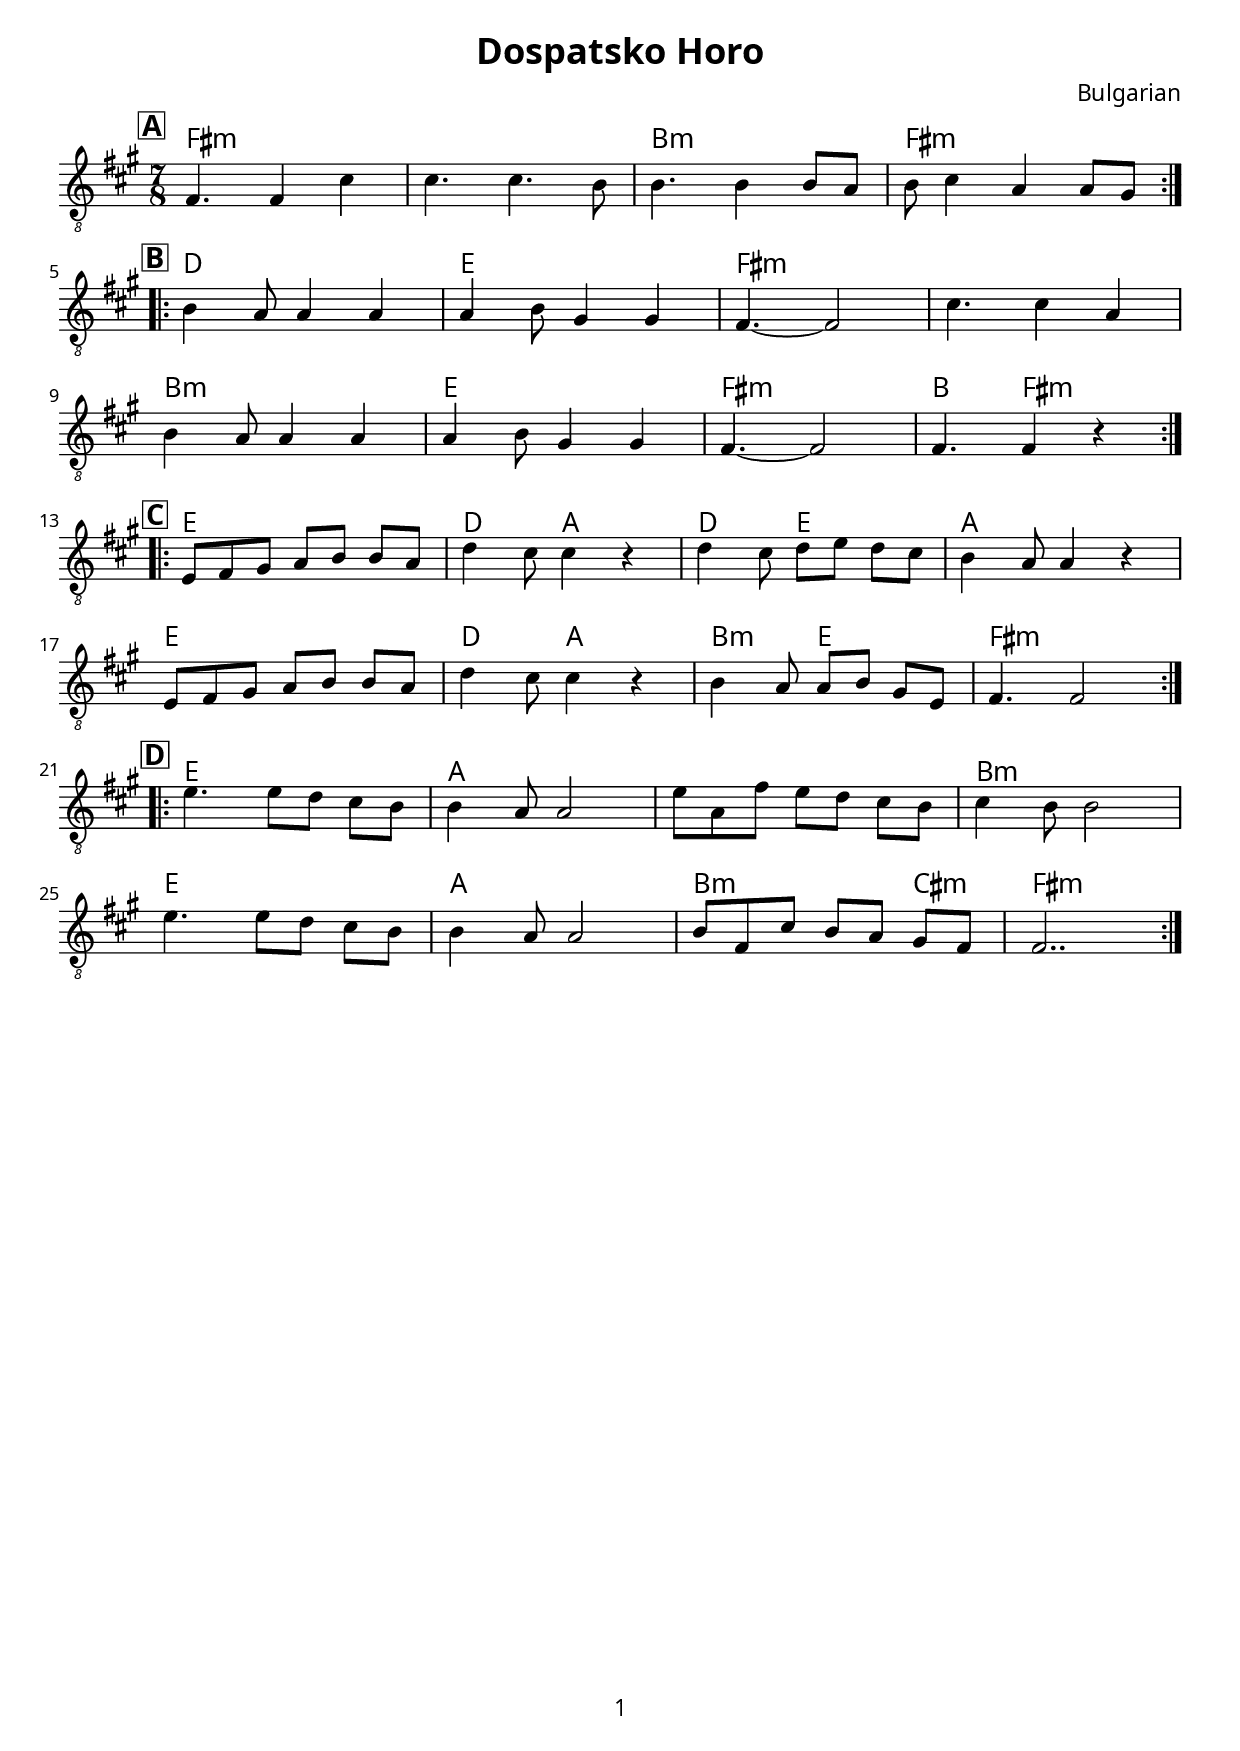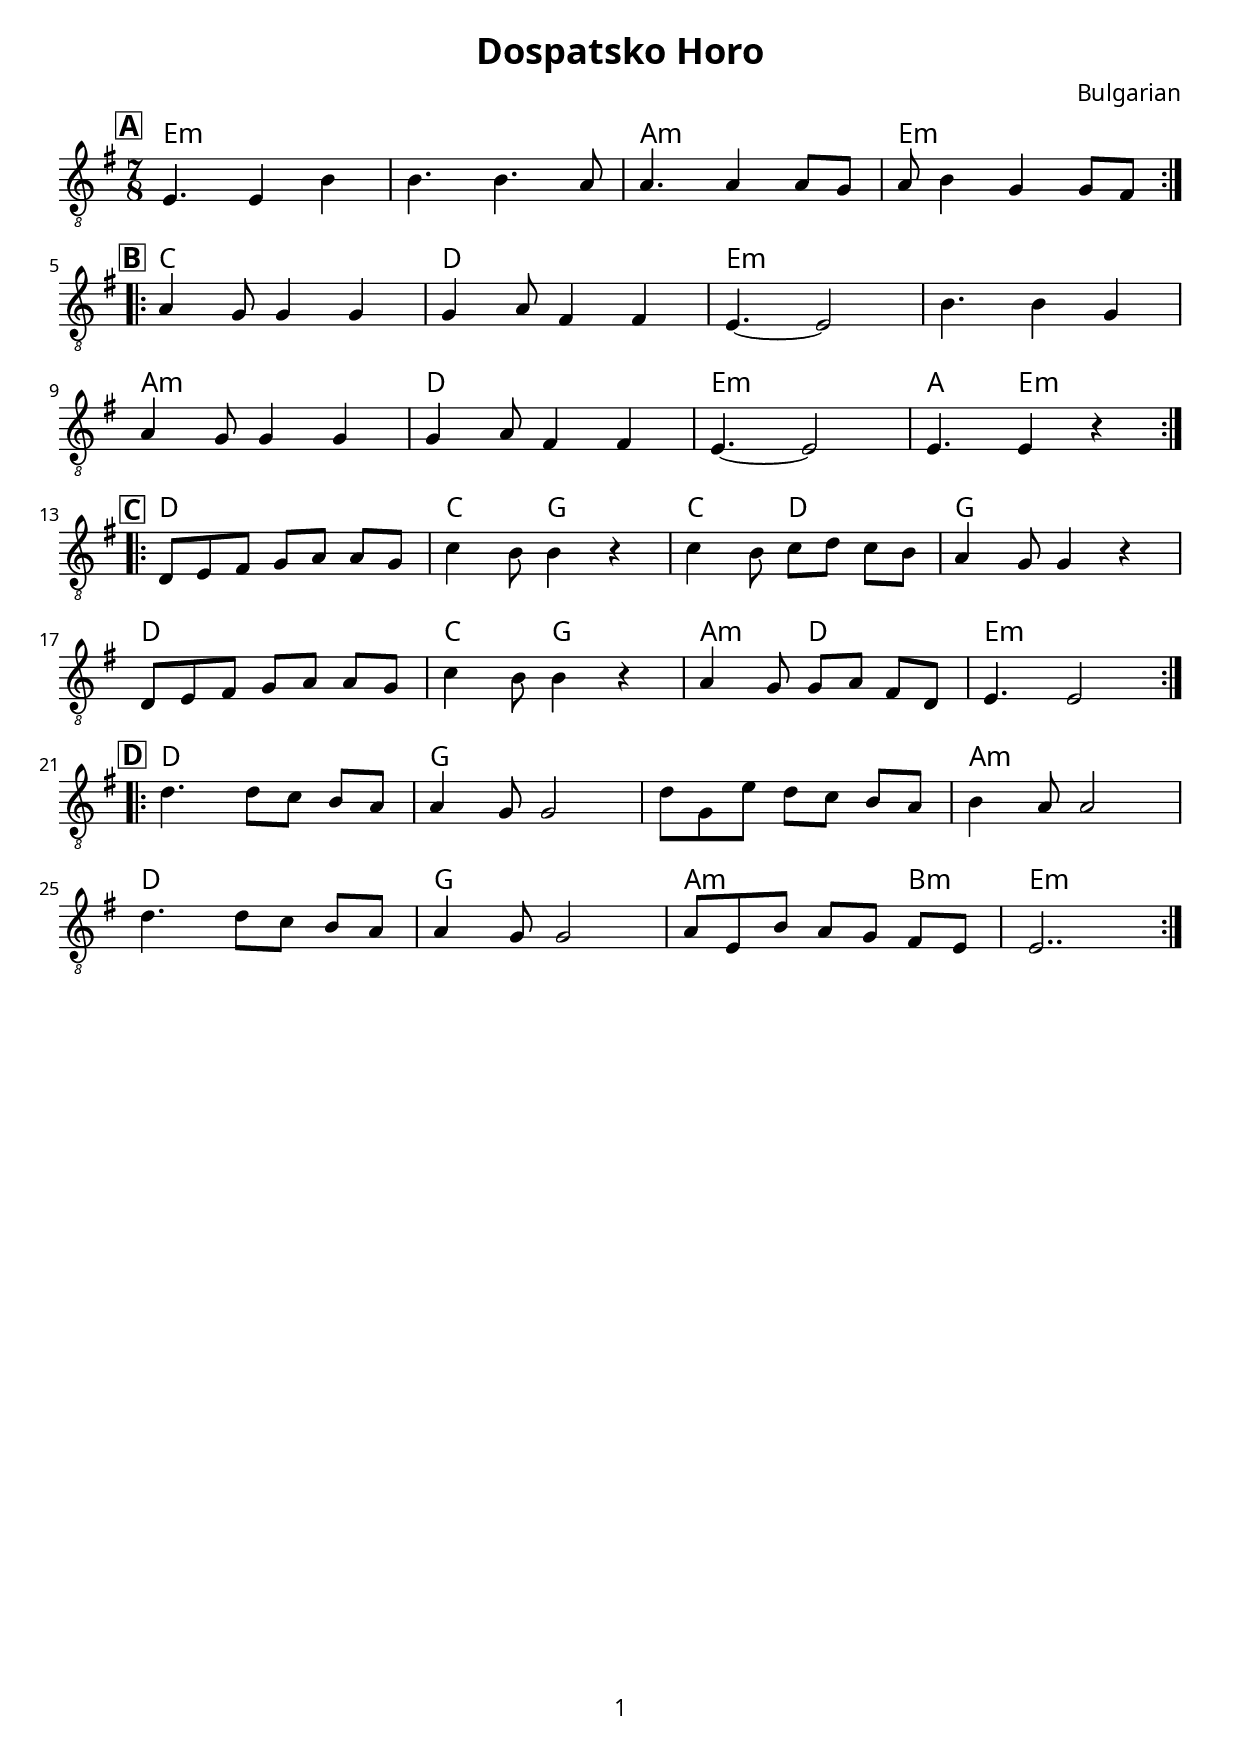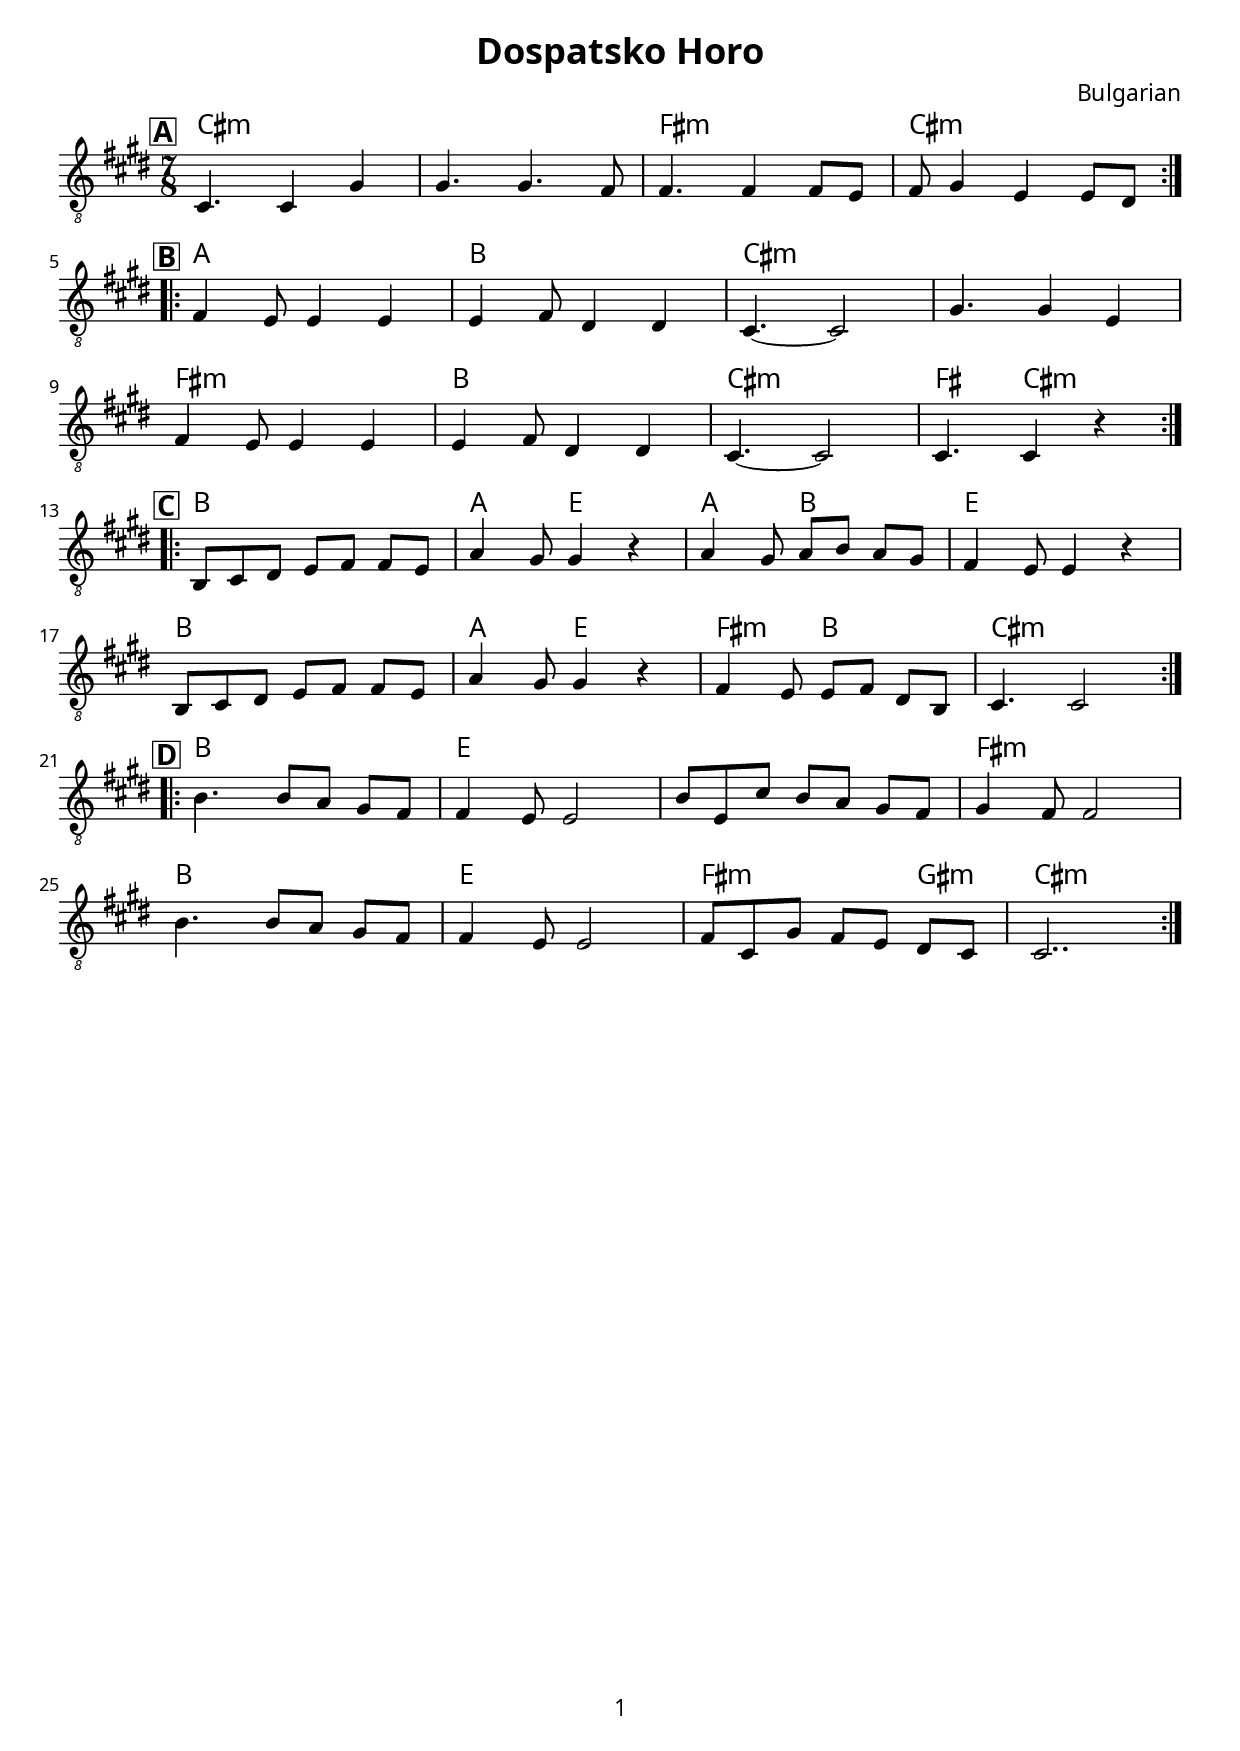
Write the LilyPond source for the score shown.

% {{{ PARAMETRI
  myTitle = "Dospatsko Horo"
  mySubTitle = "Bulgarian"
  myKey = \key g \major
  myTime = \time #'(3 2 2) 7/8 
  myTempo =  #(ly:make-moment 120 4)
% }}}

% INTESTAZIONE {{{
\version "2.18.2"

\header {
  title = \myTitle
  composer = \mySubTitle
}

\paper{
  print-first-page-number = ##t
  oddHeaderMarkup = \markup \null
  evenHeaderMarkup = \markup \null
  oddFooterMarkup = \markup {
    \fill-line {
      \on-the-fly \print-page-number-check-first
      \fromproperty #'page:page-number-string
    }
  }
  evenFooterMarkup = \oddFooterMarkup
  #(set-global-staff-size 10)
  myStaffSize = #20
  fonts = #(make-pango-font-tree
  "FontAwesome"
  "FontAwesome"
  "FontAwesome"
  (/ myStaffSize 20))
}

global = {
  \myKey
  \numericTimeSignature
  \myTime
  \set Score.markFormatter = #format-mark-box-alphabet
}
\layout { indent = #0 }
trip = #(define-music-function (parser location m1 m2 m3) 
  (ly:music? ly:music? ly:music?)
  "Triplets"             
  #{ \tuplet 3/2 { $m1 $m2 $m3 } #})
%}}}

% {{{ PARTE A
  temaA = {
    \repeat volta 2{
      e,4. e4 b' | b4. b a8 | a4. a4 a8 g | a b4 g g8 fis |
    }
  }

  accordiA = \chordmode{
    \repeat volta 2{
      e1*7/8:m | e1*7/8:m | a1*7/8:m | e1*7/8:m |
    }
  }
% }}}

% {{{ PARTE B
  temaB = {
    \repeat volta 2 {
      a4 g8 g4 g | g a8 fis4 fis | e4.~ e2 | b'4. b4 g | \break
      a4 g8 g4 g4 | g a8 fis4 fis | e4.~ e2 | e4. e4 r4 |
    } 
  }

  accordiB = \chordmode{
    \repeat volta 2{
      c1*7/8 | d1*7/8 | e1*7/8:m | e1*7/8:m |
      a1*7/8:m | d1*7/8 | e1*7/8:m | a4. e2:m |
    }
  }
% }}}

% {{{ PARTE C
  temaC = {
    \repeat volta 2 {
      d8 e fis g a a g | c4 b8 b4 r4 | c4 b8 c d c b | a4 g8 g4 r | \break
      d8 e fis g a a g | c4 b8 b4 r4 | a4 g8 g a fis d | e4. e2 |
    } 
  }

  accordiC = \chordmode{
    \repeat volta 2{
      d1*7/8 | c4. g2 | c4. d2 | g1*7/8 |
      d1*7/8 | c4. g2 | a4.:m d2 | e1*7/8:m |
    }
  }
% }}}

% {{{ PARTE D
  temaD = {
    \repeat volta 2 {
      d'4. d8 c b a | a4 g8 g2 | d'8 g, e' d c b a | b4 a8 a2 | \break
      d4. d8 c b a | a4 g8 g2 | a8 e b' a g fis e | e2.. |
    } 
  }

  accordiD = \chordmode{
    \repeat volta 2{
      d1*7/8 | g1*7/8 | g1*7/8 | a1*7/8:m |
      d1*7/8 | g1*7/8 | a4.:m a4:m b4:m | e1*7/8:m
    }
  }
% }}}

% SCORE {{{
tema = \relative c' {
  \mark \default
  \temaA \break
  \mark \default
  \temaB \break
  \mark \default
  \temaC \break 
  \mark \default
  \temaD 
}

chordsPart ={
  \new ChordNames {
    \set chordChanges = ##t
    \accordiA
    \accordiB
    \accordiC
    \accordiD
  }
}

temaPart = \new Staff \with {
  instrumentName = ""
  midiInstrument = "piano"
} { \clef "treble_8" \global \tema }

scoreContent = << 
  \chordsPart
  \temaPart
>>
%}}}

% {{{ BOOKS
  \book{
    \bookOutputSuffix "C"
    \score {
      \scoreContent
      \layout {}
      \midi { \context { \Score tempoWholesPerMinute = #(ly:make-moment 190 4) } }
    }
  }

  \book{
    \bookOutputSuffix "Bb"
    \score { \transpose c d {\scoreContent} }
  }

  \book{
    \bookOutputSuffix "Eb"
    \score { \transpose ees c { \scoreContent } }
  }
% }}}
